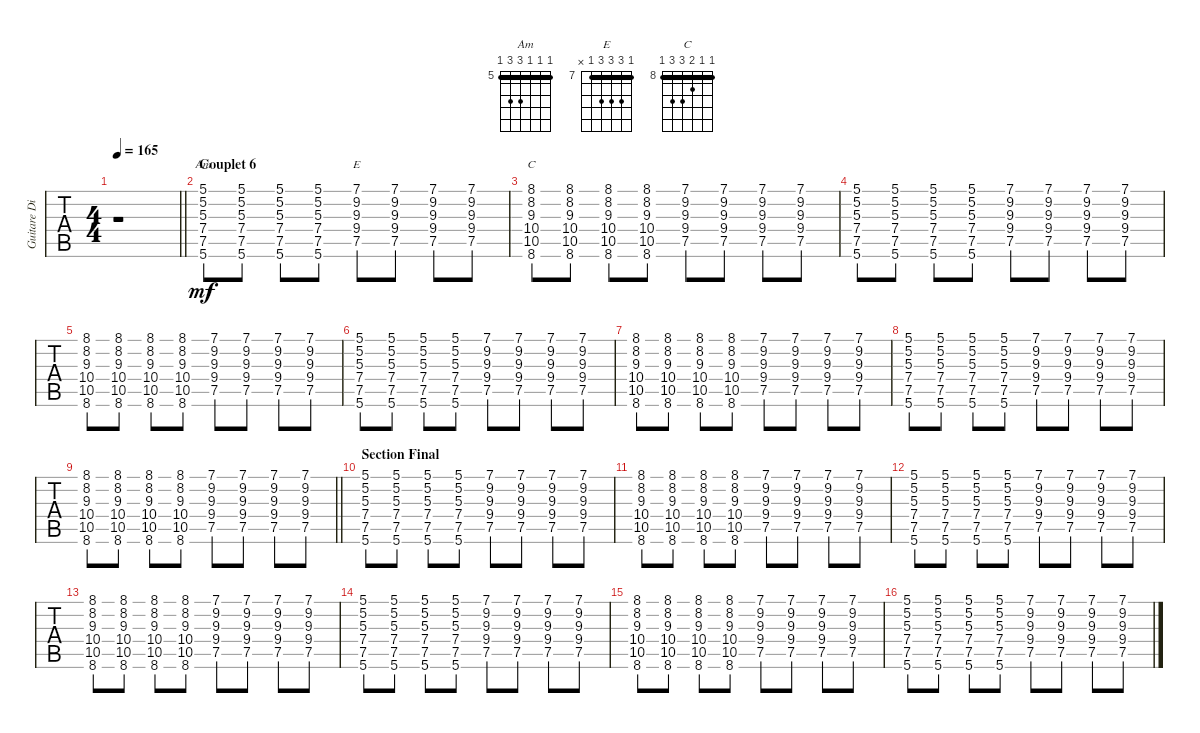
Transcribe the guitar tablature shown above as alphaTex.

\track ("Guitare Disto 2" "Guitare Di") {instrument overdrivenguitar}
\staff {tabs}
\tuning (E4 B3 G3 D3 A2 E2) {hide}
\chord ("Am" 5 5 5 7 7 5) {firstfret 5 barre 5}
\chord ("E" 7 9 9 9 7 x) {firstfret 7 barre 7}
\chord ("C" 8 8 9 10 10 8) {firstfret 8 barre 8}
\ts (4 4)
\tempo 165
\clef g2
\barLineRight lightlight
\ks c
r.1{dy mf} |
\section ("" "Couplet 6")
(5.1 5.2 5.3 7.4 7.5 5.6).8{ch "Am"} (5.1 5.2 5.3 7.4 7.5 5.6).8 (5.1 5.2 5.3 7.4 7.5 5.6).8 (5.1 5.2 5.3 7.4 7.5 5.6).8 (7.1 9.2 9.3 9.4 7.5).8{ch "E"} (7.1 9.2 9.3 9.4 7.5).8 (7.1 9.2 9.3 9.4 7.5).8 (7.1 9.2 9.3 9.4 7.5).8 |
(8.1 8.2 9.3 10.4 10.5 8.6).8{ch "C"} (8.1 8.2 9.3 10.4 10.5 8.6).8 (8.1 8.2 9.3 10.4 10.5 8.6).8 (8.1 8.2 9.3 10.4 10.5 8.6).8 (7.1 9.2 9.3 9.4 7.5).8 (7.1 9.2 9.3 9.4 7.5).8 (7.1 9.2 9.3 9.4 7.5).8 (7.1 9.2 9.3 9.4 7.5).8 |
(5.1 5.2 5.3 7.4 7.5 5.6).8 (5.1 5.2 5.3 7.4 7.5 5.6).8 (5.1 5.2 5.3 7.4 7.5 5.6).8 (5.1 5.2 5.3 7.4 7.5 5.6).8 (7.1 9.2 9.3 9.4 7.5).8 (7.1 9.2 9.3 9.4 7.5).8 (7.1 9.2 9.3 9.4 7.5).8 (7.1 9.2 9.3 9.4 7.5).8 |
(8.1 8.2 9.3 10.4 10.5 8.6).8 (8.1 8.2 9.3 10.4 10.5 8.6).8 (8.1 8.2 9.3 10.4 10.5 8.6).8 (8.1 8.2 9.3 10.4 10.5 8.6).8 (7.1 9.2 9.3 9.4 7.5).8 (7.1 9.2 9.3 9.4 7.5).8 (7.1 9.2 9.3 9.4 7.5).8 (7.1 9.2 9.3 9.4 7.5).8 |
(5.1 5.2 5.3 7.4 7.5 5.6).8 (5.1 5.2 5.3 7.4 7.5 5.6).8 (5.1 5.2 5.3 7.4 7.5 5.6).8 (5.1 5.2 5.3 7.4 7.5 5.6).8 (7.1 9.2 9.3 9.4 7.5).8 (7.1 9.2 9.3 9.4 7.5).8 (7.1 9.2 9.3 9.4 7.5).8 (7.1 9.2 9.3 9.4 7.5).8 |
(8.1 8.2 9.3 10.4 10.5 8.6).8 (8.1 8.2 9.3 10.4 10.5 8.6).8 (8.1 8.2 9.3 10.4 10.5 8.6).8 (8.1 8.2 9.3 10.4 10.5 8.6).8 (7.1 9.2 9.3 9.4 7.5).8 (7.1 9.2 9.3 9.4 7.5).8 (7.1 9.2 9.3 9.4 7.5).8 (7.1 9.2 9.3 9.4 7.5).8 |
(5.1 5.2 5.3 7.4 7.5 5.6).8 (5.1 5.2 5.3 7.4 7.5 5.6).8 (5.1 5.2 5.3 7.4 7.5 5.6).8 (5.1 5.2 5.3 7.4 7.5 5.6).8 (7.1 9.2 9.3 9.4 7.5).8 (7.1 9.2 9.3 9.4 7.5).8 (7.1 9.2 9.3 9.4 7.5).8 (7.1 9.2 9.3 9.4 7.5).8 |
\barLineRight lightlight
(8.1 8.2 9.3 10.4 10.5 8.6).8 (8.1 8.2 9.3 10.4 10.5 8.6).8 (8.1 8.2 9.3 10.4 10.5 8.6).8 (8.1 8.2 9.3 10.4 10.5 8.6).8 (7.1 9.2 9.3 9.4 7.5).8 (7.1 9.2 9.3 9.4 7.5).8 (7.1 9.2 9.3 9.4 7.5).8 (7.1 9.2 9.3 9.4 7.5).8 |
\section ("" "Section Final")
(5.1 5.2 5.3 7.4 7.5 5.6).8 (5.1 5.2 5.3 7.4 7.5 5.6).8 (5.1 5.2 5.3 7.4 7.5 5.6).8 (5.1 5.2 5.3 7.4 7.5 5.6).8 (7.1 9.2 9.3 9.4 7.5).8 (7.1 9.2 9.3 9.4 7.5).8 (7.1 9.2 9.3 9.4 7.5).8 (7.1 9.2 9.3 9.4 7.5).8 |
(8.1 8.2 9.3 10.4 10.5 8.6).8 (8.1 8.2 9.3 10.4 10.5 8.6).8 (8.1 8.2 9.3 10.4 10.5 8.6).8 (8.1 8.2 9.3 10.4 10.5 8.6).8 (7.1 9.2 9.3 9.4 7.5).8 (7.1 9.2 9.3 9.4 7.5).8 (7.1 9.2 9.3 9.4 7.5).8 (7.1 9.2 9.3 9.4 7.5).8 |
(5.1 5.2 5.3 7.4 7.5 5.6).8 (5.1 5.2 5.3 7.4 7.5 5.6).8 (5.1 5.2 5.3 7.4 7.5 5.6).8 (5.1 5.2 5.3 7.4 7.5 5.6).8 (7.1 9.2 9.3 9.4 7.5).8 (7.1 9.2 9.3 9.4 7.5).8 (7.1 9.2 9.3 9.4 7.5).8 (7.1 9.2 9.3 9.4 7.5).8 |
(8.1 8.2 9.3 10.4 10.5 8.6).8 (8.1 8.2 9.3 10.4 10.5 8.6).8 (8.1 8.2 9.3 10.4 10.5 8.6).8 (8.1 8.2 9.3 10.4 10.5 8.6).8 (7.1 9.2 9.3 9.4 7.5).8 (7.1 9.2 9.3 9.4 7.5).8 (7.1 9.2 9.3 9.4 7.5).8 (7.1 9.2 9.3 9.4 7.5).8 |
(5.1 5.2 5.3 7.4 7.5 5.6).8 (5.1 5.2 5.3 7.4 7.5 5.6).8 (5.1 5.2 5.3 7.4 7.5 5.6).8 (5.1 5.2 5.3 7.4 7.5 5.6).8 (7.1 9.2 9.3 9.4 7.5).8 (7.1 9.2 9.3 9.4 7.5).8 (7.1 9.2 9.3 9.4 7.5).8 (7.1 9.2 9.3 9.4 7.5).8 |
(8.1 8.2 9.3 10.4 10.5 8.6).8 (8.1 8.2 9.3 10.4 10.5 8.6).8 (8.1 8.2 9.3 10.4 10.5 8.6).8 (8.1 8.2 9.3 10.4 10.5 8.6).8 (7.1 9.2 9.3 9.4 7.5).8 (7.1 9.2 9.3 9.4 7.5).8 (7.1 9.2 9.3 9.4 7.5).8 (7.1 9.2 9.3 9.4 7.5).8 |
(5.1 5.2 5.3 7.4 7.5 5.6).8 (5.1 5.2 5.3 7.4 7.5 5.6).8 (5.1 5.2 5.3 7.4 7.5 5.6).8 (5.1 5.2 5.3 7.4 7.5 5.6).8 (7.1 9.2 9.3 9.4 7.5).8 (7.1 9.2 9.3 9.4 7.5).8 (7.1 9.2 9.3 9.4 7.5).8 (7.1 9.2 9.3 9.4 7.5).8
